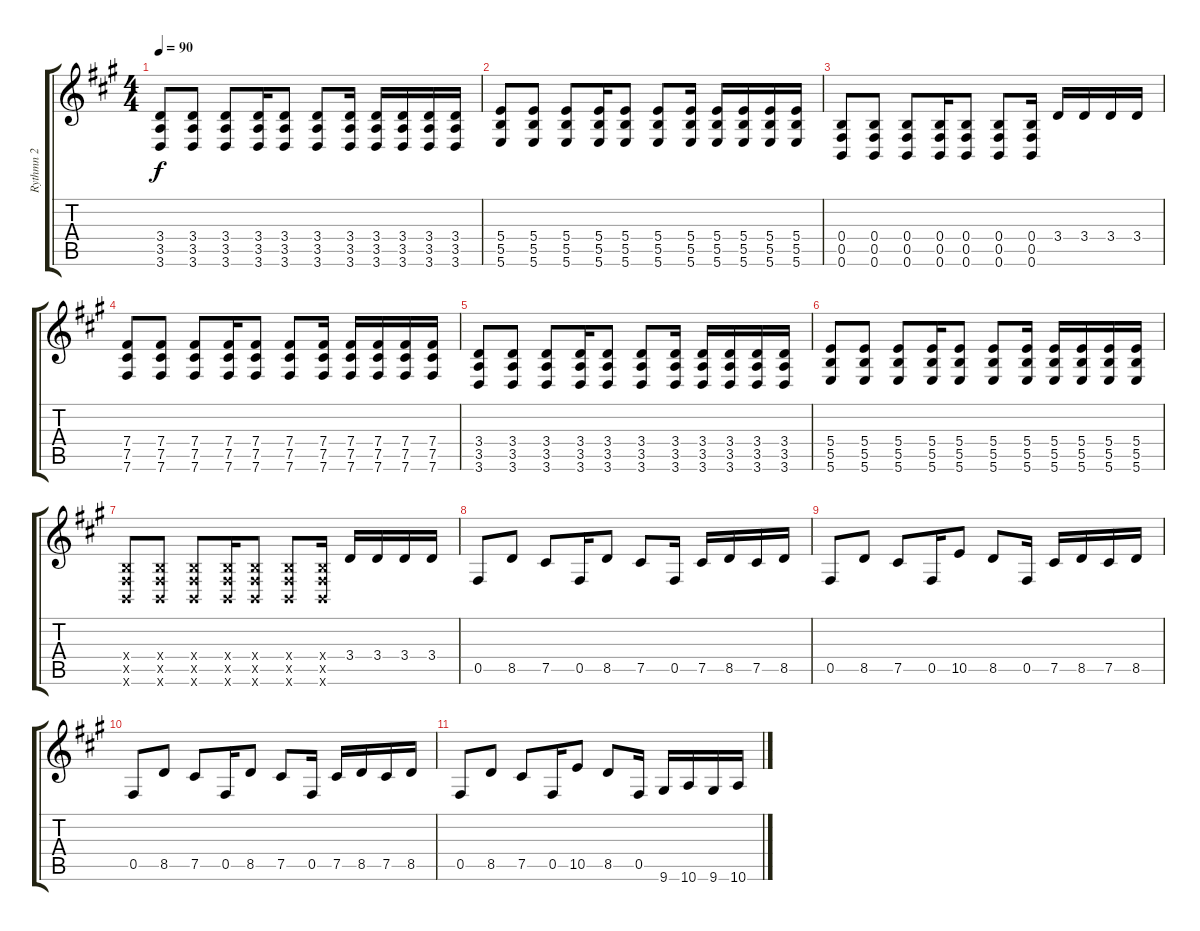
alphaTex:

\track ("Rythmn 2" "Rythmn 2") {instrument distortionguitar}
\staff {score tabs}
\tuning (Db4 Ab3 E3 B2 Gb2 B1) {hide}
\ts (4 4)
\tempo 90
\clef g2
\ks a
(3.4 3.5 3.6).8{dy f} (3.4 3.5 3.6).8 (3.4 3.5 3.6).8 (3.4 3.5 3.6).16 (3.4 3.5 3.6).8 (3.4 3.5 3.6).8 (3.4 3.5 3.6).16 (3.4 3.5 3.6).16 (3.4 3.5 3.6).16 (3.4 3.5 3.6).16 (3.4 3.5 3.6).16 |
(5.4 5.5 5.6).8 (5.4 5.5 5.6).8 (5.4 5.5 5.6).8 (5.4 5.5 5.6).16 (5.4 5.5 5.6).8 (5.4 5.5 5.6).8 (5.4 5.5 5.6).16 (5.4 5.5 5.6).16 (5.4 5.5 5.6).16 (5.4 5.5 5.6).16 (5.4 5.5 5.6).16 |
(0.4 0.5 0.6).8 (0.4 0.5 0.6).8 (0.4 0.5 0.6).8 (0.4 0.5 0.6).16 (0.4 0.5 0.6).8 (0.4 0.5 0.6).8 (0.4 0.5 0.6).16 3.4.16 3.4.16 3.4.16 3.4.16 |
(7.4 7.5 7.6).8 (7.4 7.5 7.6).8 (7.4 7.5 7.6).8 (7.4 7.5 7.6).16 (7.4 7.5 7.6).8 (7.4 7.5 7.6).8 (7.4 7.5 7.6).16 (7.4 7.5 7.6).16 (7.4 7.5 7.6).16 (7.4 7.5 7.6).16 (7.4 7.5 7.6).16 |
(3.4 3.5 3.6).8 (3.4 3.5 3.6).8 (3.4 3.5 3.6).8 (3.4 3.5 3.6).16 (3.4 3.5 3.6).8 (3.4 3.5 3.6).8 (3.4 3.5 3.6).16 (3.4 3.5 3.6).16 (3.4 3.5 3.6).16 (3.4 3.5 3.6).16 (3.4 3.5 3.6).16 |
(5.4 5.5 5.6).8 (5.4 5.5 5.6).8 (5.4 5.5 5.6).8 (5.4 5.5 5.6).16 (5.4 5.5 5.6).8 (5.4 5.5 5.6).8 (5.4 5.5 5.6).16 (5.4 5.5 5.6).16 (5.4 5.5 5.6).16 (5.4 5.5 5.6).16 (5.4 5.5 5.6).16 |
(0.4{x} 0.5{x} 0.6{x}).8 (0.4{x} 0.5{x} 0.6{x}).8 (0.4{x} 0.5{x} 0.6{x}).8 (0.4{x} 0.5{x} 0.6{x}).16 (0.4{x} 0.5{x} 0.6{x}).8 (0.4{x} 0.5{x} 0.6{x}).8 (0.4{x} 0.5{x} 0.6{x}).16 3.4.16 3.4.16 3.4.16 3.4.16 |
0.5.8 8.5.8 7.5.8 0.5.16 8.5.8 7.5.8 0.5.16 7.5.16 8.5.16 7.5.16 8.5.16 |
0.5.8 8.5.8 7.5.8 0.5.16 10.5.8 8.5.8 0.5.16 7.5.16 8.5.16 7.5.16 8.5.16 |
0.5.8 8.5.8 7.5.8 0.5.16 8.5.8 7.5.8 0.5.16 7.5.16 8.5.16 7.5.16 8.5.16 |
0.5.8 8.5.8 7.5.8 0.5.16 10.5.8 8.5.8 0.5.16 9.6.16 10.6.16 9.6.16 10.6.16
